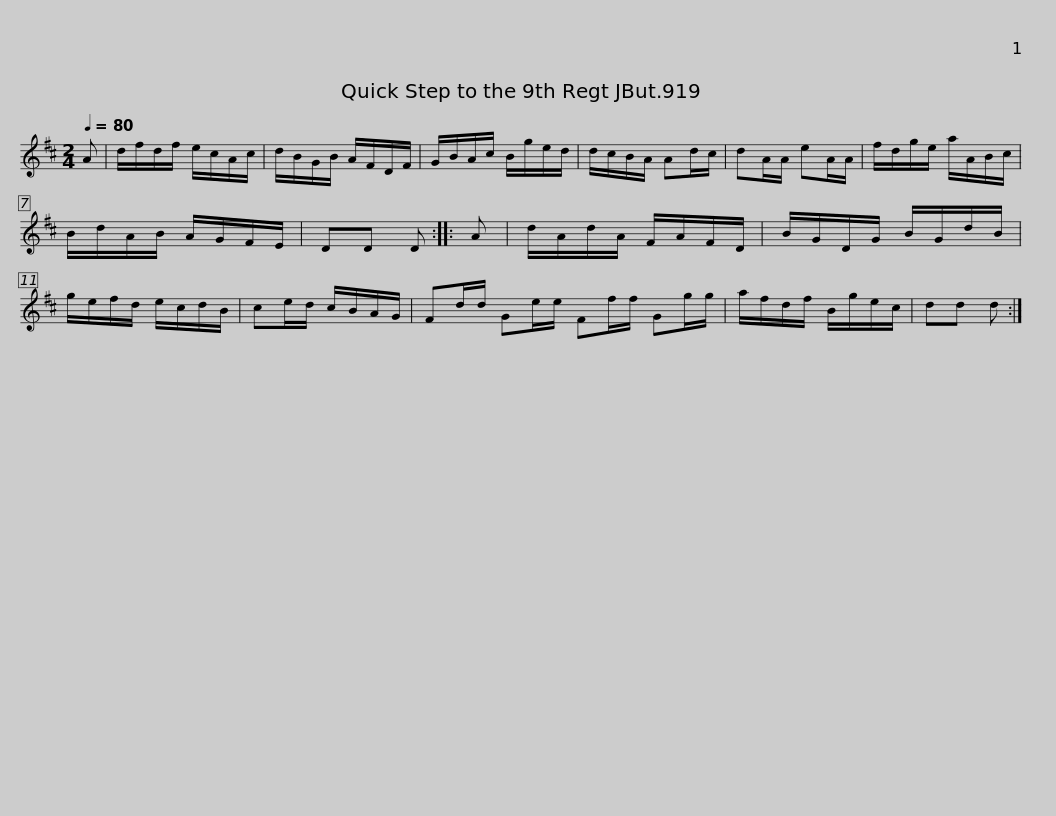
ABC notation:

X:1
L:1/8
Q:1/4=80
M:2/4
I:linebreak $
K:D
V:1 treble
V:1
 A | d/f/d/f/ e/c/A/c/ | d/B/G/B/ A/F/D/F/ | G/B/A/c/ B/g/e/d/ | d/c/B/A/ Ad/c/ | %5
 dA/A/ eA/A/ | f/d/g/e/ a/A/B/c/ |$ B/d/A/B/ A/G/F/E/ | DD D :: A | %10
 d/A/d/A/ F/A/F/D/ | B/G/D/G/ B/G/d/B/ | g/e/f/d/ e/c/d/B/ | ce/d/ c/B/A/G/ |$ Fd/d/ Ge/e/ Ff/f/ Gg/g/ | %15
 a/f/d/f/ B/g/e/c/ | dd d :| %17
